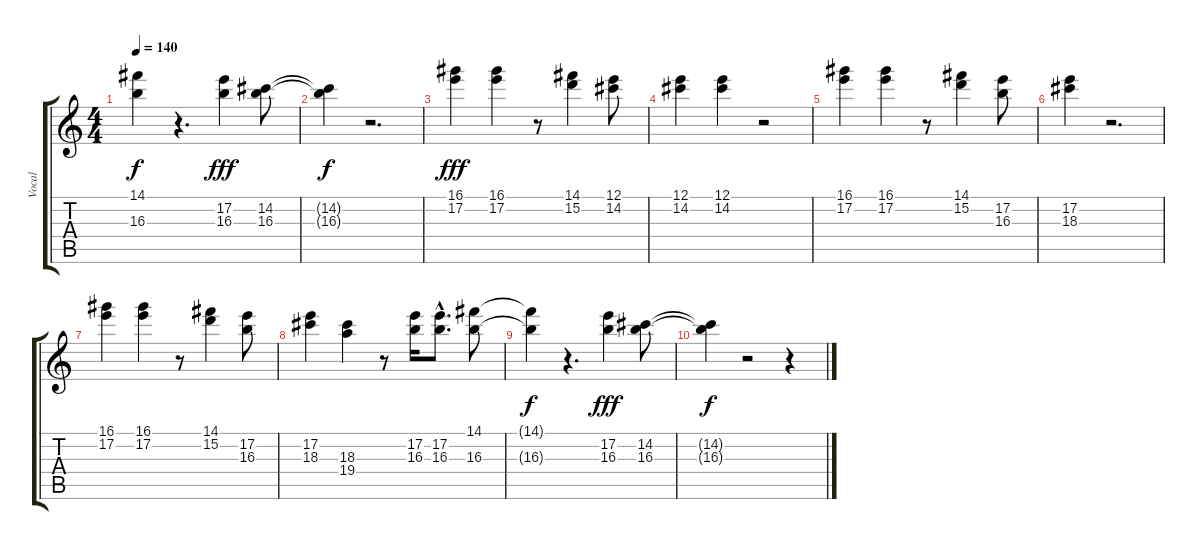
\track ("Vocal" "Vocal") {instrument acousticguitarnylon}
\staff {score tabs}
\tuning (E4 B3 G3 D3 A2 E2) {hide}
\ts (4 4)
\tempo 140
\clef g2
\ks c
(14.1{t} 16.3{t}).4{dy f} r.4{d} (17.2 16.3).4{dy fff} (14.2 16.3).8 |
(14.2{t} 16.3{t}).4{dy f} r.2{d} |
(16.1 17.2).4{dy fff} (16.1 17.2).4 r.8 (14.1 15.2).4 (12.1 14.2).8 |
(12.1 14.2).4 (12.1 14.2).4 r.2 |
(16.1 17.2).4{volume 11} (16.1 17.2).4 r.8 (14.1 15.2).4 (17.2 16.3).8 |
(17.2 18.3).4 r.2{d} |
(16.1 17.2).4{volume 6} (16.1 17.2).4 r.8 (14.1 15.2).4 (17.2 16.3).8 |
(17.2 18.3).4 (18.3 19.4).4 r.8 (17.2 16.3).16 (17.2{hac} 16.3{hac}).8{d} (14.1 16.3).8 |
(14.1{t} 16.3{t}).4{dy f} r.4{d} (17.2 16.3).4{dy fff volume 0} (14.2 16.3).8 |
(14.2{t} 16.3{t}).4{dy f} r.2 r.4
